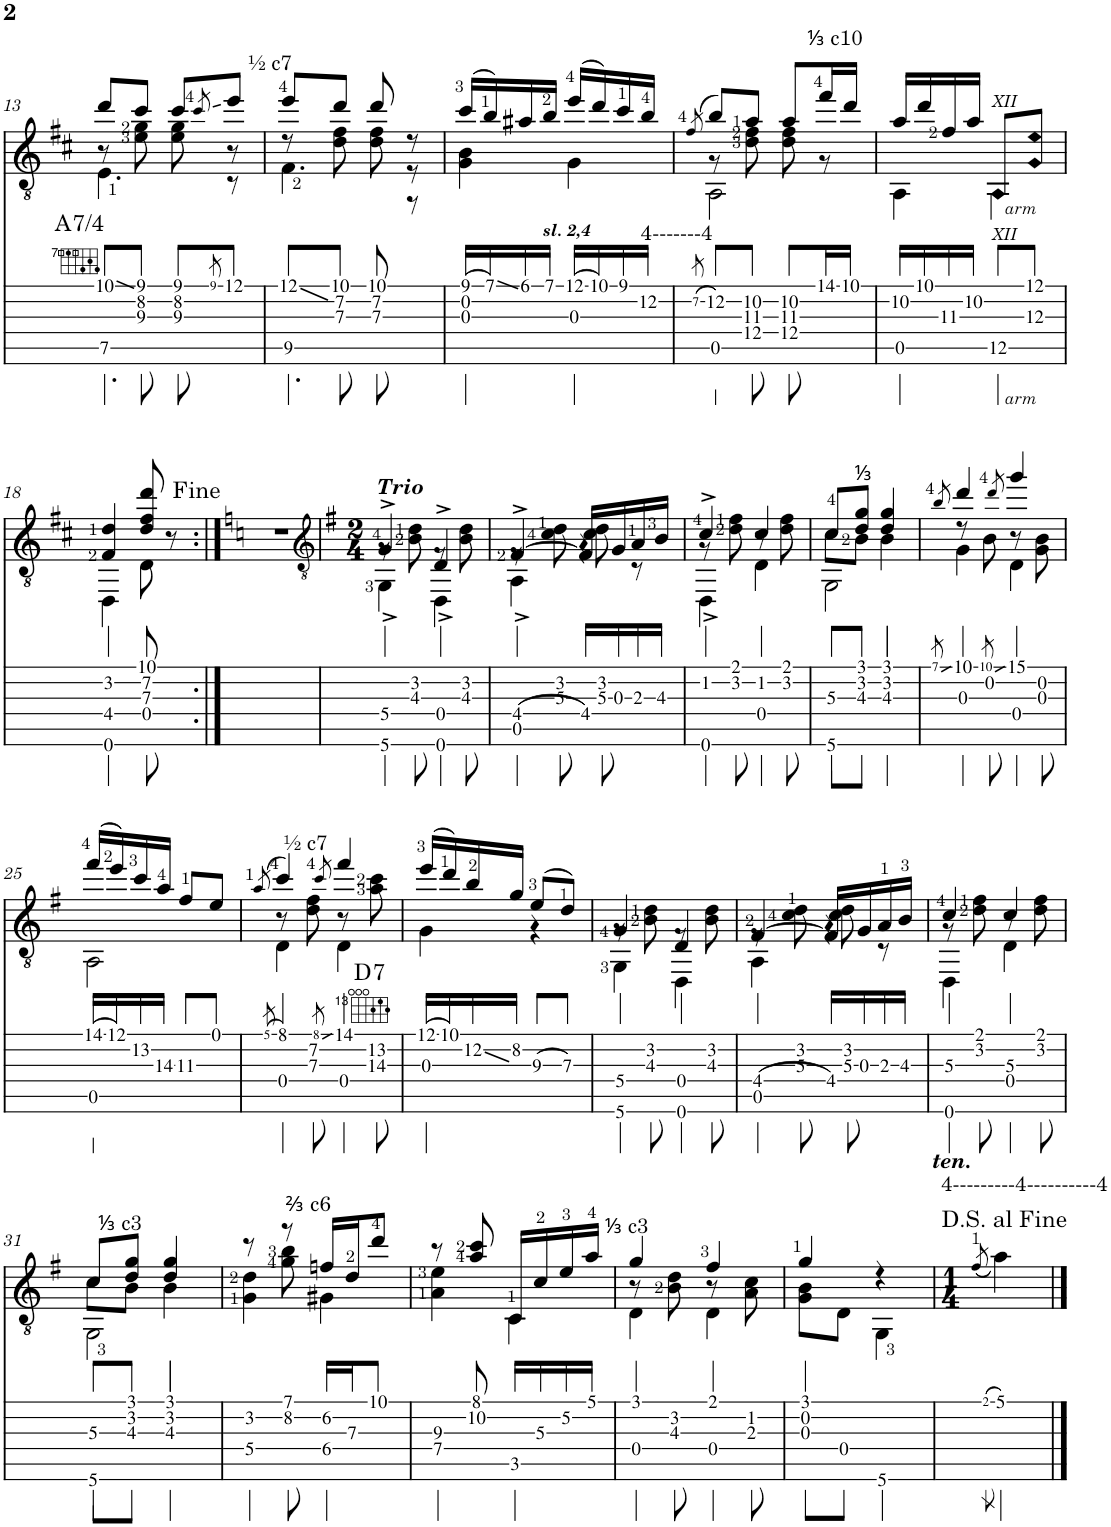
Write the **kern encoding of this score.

**kern	**harte	**kern
*part2	*part2	*part1
*staff2	*	*staff1
*I"Chitarra classica (Intavolatura)	*	*I"Chitarra 7-corde, Guitar
!!LO:PB:g=z
*	*	*clefGv2
*k[f#c#]	*	*k[f#c#]
*M2/4	*	*M2/4
=13	=13	=13
*^	*	*^
*	*^	*	*	*^
!	!	!	!LO:H:kt=7/4	!	!	!
8dd/L	8r	4.E\	A:maj	8dd/L	8r	4.E\
8cc#/J	8e\ 8g\	.	.	8cc#/J	8e\ 8g\	.
8cc#/L	8e\ 8g\	.	.	8cc#/L	8e\ 8g\	.
8qcc#/	.	.	.	8qcc#/	.	.
8ee/J	8r	8r	.	8ee/J	8r	8r
=14	=14	=14	=14	=14	=14	=14
!	!	!	!	!LO:TX:a:t=½ c7	!	!
8ee/L	8r	4.F#\	.	8ee/L	8r	4.F#\
8dd/J	8d\ 8f#\	.	.	8dd/J	8d\ 8f#\	.
8dd/	8d\ 8f#\	.	.	8dd/	8d\ 8f#\	.
8r	8r	8r	.	8r	8r	8r
*	*v	*v	*	*	*	*
*	*	*	*	*v	*v
=15	=15	=15	=15	=15
(16cc#/LL	4G\ 4B\	.	(16cc#/LL	4G\ 4B\
16b/)	.	.	16b/)	.
16a#X/	.	.	16a#X/	.
!LO:TX:a:Bi:t=sl. 2,4	!	!	!	!
16b/JJ	.	.	16b/JJ	.
(16ee/LL	4G\	.	(16ee/LL	4G\
16dd/)	.	.	16dd/)	.
16cc#/	.	.	16cc#/	.
!LO:TX:a:t=4-------4	!	!	!	!
16b/JJ	.	.	16b/JJ	.
*v	*v	*	*	*
*	*	*v	*v
=16	=16	=16
(8qf#/	.	(8qf#/
*^	*	*^
*	*^	*	*	*^
8b/L)	8r	2AA\	.	8b/L)	8r	2AA\
8a/J	8d\ 8f#\	.	.	8a/J	8d\ 8f#\	.
8a/L	8d\ 8f#\	.	.	8a/L	8d\ 8f#\	.
16ff#/L	8r	.	.	16ff#/L	8r	.
!	!	!	!	!LO:TX:a:t=⅓ c10	!	!
16dd/JJ	.	.	.	16dd/JJ	.	.
*	*v	*v	*	*	*	*
*	*	*	*	*v	*v
=17	=17	=17	=17	=17
16a/LL	4AA\	.	16a/LL	4AA\
16dd/	.	.	16dd/	.
16f#/	.	.	16f#/	.
16a/JJ	.	.	16a/JJ	.
!	!	!	!LO:TX:a:i:t=XII	!
!	!	!	!LO:TX:b:i:t=arm	!
!LO:TX:a:i:t=XII	!	!	!	!
!LO:TX:b:i:t=arm	!	!	!	!
8A/L	4AA\	.	8AA/L	4AA\
8g/ 8ee/J	.	.	8G/ 8e/J	.
!!LO:LB:g=z	!!
=18	=18	=18	=18	=18
4F#/ 4d/	4DD\	.	4F#/ 4d/	4DD\
8d/ 8f#/ 8dd/	8D\	.	8d/ 8f#/ 8dd/	8D\
8r	8ryy	.	8r	8ryy
*v	*v	*	*	*
*	*	*v	*v
=19:|!	=19:|!	=19:|!
*k[]	*	*k[]
2r	.	2r
=20	=20	=20
*clefGv2	*	*clefGv2
*k[f#]	*	*k[f#]
*M2/4	*	*M2/4
*^	*	*^
*	*^	*	*	*^
!	!	!	!	!LO:TX:a:Bi:t=Trio	!	!
4G^/	8r	4GG\	.	4G^/	8r	4GG\
.	8B\ 8d\	.	.	.	8B\ 8d\	.
4D^/	8r	4DD\	.	4D^/	8r	4DD\
.	8B\ 8d\	.	.	.	8B\ 8d\	.
=21	=21	=21	=21	=21	=21	=21
[4F#^/	8r	4AA\	.	[4F#^/	8r	4AA\
.	8c\ 8d\	.	.	.	8c\ 8d\	.
16F#/LL]	8c\ 8d\	4r	.	16F#/LL]	8c\ 8d\	4r
16G/	.	.	.	16G/	.	.
16A/	8r	.	.	16A/	8r	.
16B/JJ	.	.	.	16B/JJ	.	.
=22	=22	=22	=22	=22	=22	=22
4c^/	8r	4DD\	.	4c^/	8r	4DD\
.	8d\ 8f#\	.	.	.	8d\ 8f#\	.
4c/	8r	4D\	.	4c/	8r	4D\
.	8d\ 8f#\	.	.	.	8d\ 8f#\	.
=23	=23	=23	=23	=23	=23	=23
*	*	*^	*	*	*	*^
8c/L	8c\L	4ryy	2GG\	.	8c/L	8c\L	4ryy	2GG\
!	!	!	!	!	!LO:TX:a:t=⅓	!	!	!
8d/ 8g/J	8B\J	.	.	.	8d/ 8g/J	8B\J	.	.
4g/	4B\	4d/	.	.	4g/	4B\	4d/	.
*v	*v	*v	*v	*	*	*	*	*
*	*	*v	*v	*v	*v
=24	=24	=24
8qb/	.	8qb/
*^	*	*^
*	*^	*	*	*^
4dd/	8r	4G\	.	4dd/	8r	4G\
.	8B\	.	.	.	8B\	.
8qdd/	.	.	.	8qdd/	.	.
4gg/	8r	4D\	.	4gg/	8r	4D\
.	8G\ 8B\	.	.	.	8G\ 8B\	.
*	*v	*v	*	*	*	*
*	*	*	*	*v	*v
!!LO:LB:g=z
=25	=25	=25	=25	=25
(16ff#/LL	2AA\	.	(16ff#/LL	2AA\
16ee/)	.	.	16ee/)	.
16cc/	.	.	16cc/	.
16a/JJ	.	.	16a/JJ	.
8f#/L	.	.	8f#/L	.
8e/J	.	.	8e/J	.
*v	*v	*	*	*
*	*	*v	*v
=26	=26	=26
(8qa/	.	(8qa/
*^	*	*^
*	*^	*	*	*^
4cc/)	8r	4D\	.	4cc/)	8r	4D\
!	!	!	!	!	!LO:TX:a:t=½ c7	!
.	8d\ 8f#\	.	.	.	8d\ 8f#\	.
8qcc/	.	.	.	8qcc/	.	.
!	!	!	!LO:H:kt=7	!	!	!
4ff#/	8r	4D\	D:7	4ff#/	8r	4D\
.	8a\ 8cc\	.	.	.	8a\ 8cc\	.
*	*v	*v	*	*	*	*
*	*	*	*	*v	*v
=27	=27	=27	=27	=27
(16ee/LL	4G\	.	(16ee/LL	4G\
16dd/)	.	.	16dd/)	.
16b/	.	.	16b/	.
16g/JJ	.	.	16g/JJ	.
(8e/L	4r	.	(8e/L	4r
8d/J)	.	.	8d/J)	.
=28	=28	=28	=28	=28
*	*^	*	*	*^
4G/	8r	4GG\	.	4G/	8r	4GG\
.	8B\ 8d\	.	.	.	8B\ 8d\	.
4D/	8r	4DD\	.	4D/	8r	4DD\
.	8B\ 8d\	.	.	.	8B\ 8d\	.
=29	=29	=29	=29	=29	=29	=29
[4F#/	8r	4AA\	.	[4F#/	8r	4AA\
.	8c\ 8d\	.	.	.	8c\ 8d\	.
16F#/LL]	8c\ 8d\	4r	.	16F#/LL]	8c\ 8d\	4r
16G/	.	.	.	16G/	.	.
16A/	8r	.	.	16A/	8r	.
16B/JJ	.	.	.	16B/JJ	.	.
=30	=30	=30	=30	=30	=30	=30
!LO:TX:b:t=4---------4----------4	!	!	!	!	!	!
!LO:TX:b:Bi:t=ten.	!	!	!	!	!	!
4c/	8r	4DD\	.	4c/	8r	4DD\
.	8d\ 8f#\	.	.	.	8d\ 8f#\	.
4c/	8r	4D\	.	4c/	8r	4D\
.	8d\ 8f#\	.	.	.	8d\ 8f#\	.
!!LO:LB:g=z
=31	=31	=31	=31	=31	=31	=31
*	*	*^	*	*	*	*^
8c/L	8c\L	4ryy	2GG\	.	8c/L	8c\L	4ryy	2GG\
!	!	!	!	!	!LO:TX:a:t=⅓ c3	!	!	!
8d/ 8g/J	8B\J	.	.	.	8d/ 8g/J	8B\J	.	.
4g/	4B\	4d/	.	.	4g/	4B\	4d/	.
*	*	*v	*v	*	*	*	*	*
*	*	*	*	*	*	*v	*v
=32	=32	=32	=32	=32	=32	=32
8r	8ryy	4G\ 4d\	.	8r	8ryy	4G\ 4d\
8r	8g\ 8b\	.	.	8r	8g\ 8b\	.
!	!	!	!	!LO:TX:a:t=⅔ c6	!	!
16fn/LL	4ryy	4G#X\	.	16fn/LL	4ryy	4G#X\
16d/J	.	.	.	16d/J	.	.
8dd/J	.	.	.	8dd/J	.	.
*	*v	*v	*	*	*	*
*	*	*	*	*v	*v
=33	=33	=33	=33	=33
8r	4A\ 4e\	.	8r	4A\ 4e\
8a/ 8cc/	.	.	8a/ 8cc/	.
16C/LL	4C\	.	16C/LL	4C\
16c/	.	.	16c/	.
16e/	.	.	16e/	.
16a/JJ	.	.	16a/JJ	.
=34	=34	=34	=34	=34
*	*^	*	*	*^
!	!	!	!	!LO:TX:a:t=⅓ c3	!	!
4g/	8r	4D\	.	4g/	8r	4D\
.	8B\ 8d\	.	.	.	8B\ 8d\	.
4f#/	8r	4D\	.	4f#/	8r	4D\
.	8A\ 8c\	.	.	.	8A\ 8c\	.
*	*v	*v	*	*	*	*
*	*	*	*	*v	*v
=35	=35	=35	=35	=35
4g/	8G\ 8B\L	.	4g/	8G\ 8B\L
.	8D\J	.	.	8D\J
4r	4GG\	.	4r	4GG\
*v	*v	*	*	*
*	*	*v	*v
=36	=36	=36
*M1/4	*	*M1/4
(8qf#\	.	(8qf#/
4a\)	.	4a\)
==	==	==
*-	*-	*-
